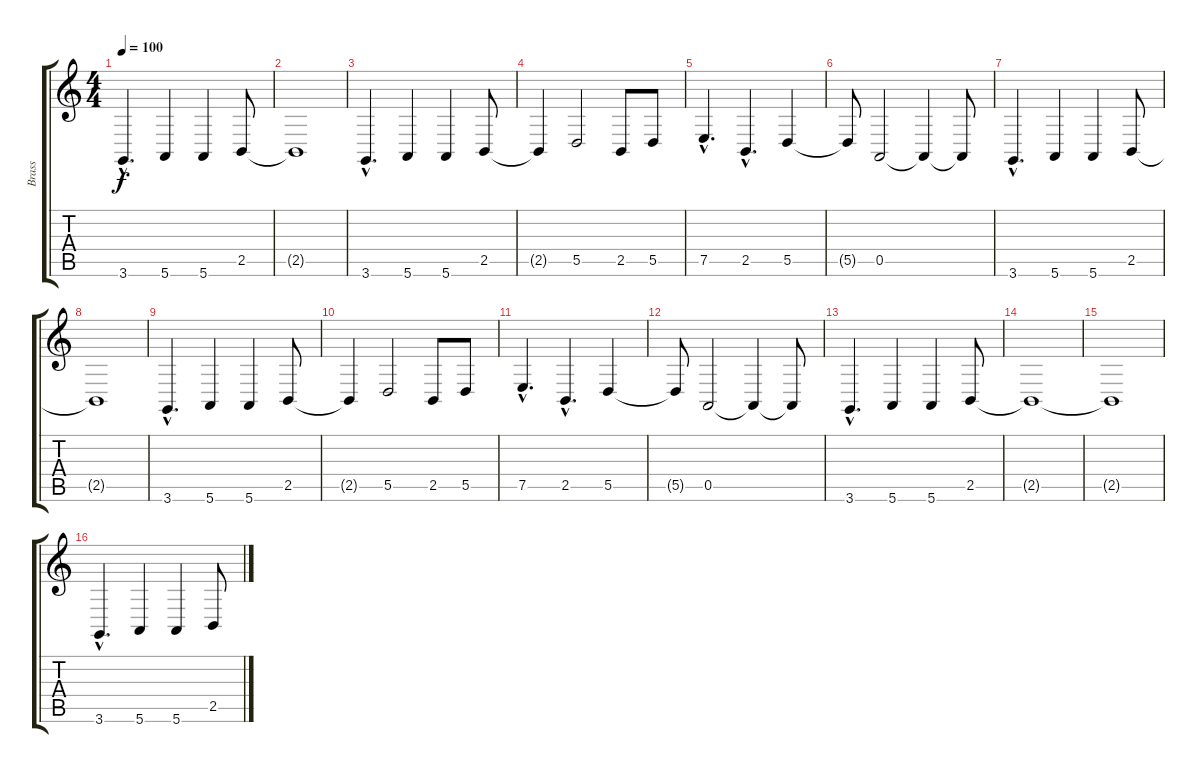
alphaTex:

\track ("Brass" "Brass") {instrument brasssection}
\staff {score tabs}
\tuning (E4 B3 G3 D3 A2 E2) {hide}
\ts (4 4)
\tempo 100
\clef g2
\ks c
3.6{hac}.4{d dy f} 5.6.4 5.6.4 2.5.8{volume 0} |
2.5{t}.1 |
3.6{hac}.4{d volume 16} 5.6.4 5.6.4 2.5.8 |
2.5{t}.4 5.5.2 2.5.8 5.5.8 |
7.5{hac}.4{d} 2.5{hac}.4{d} 5.5.4 |
5.5{t}.8 0.5.2 0.5{t}.4 0.5{t}.8 |
3.6{hac}.4{d} 5.6.4 5.6.4 2.5.8{volume 0} |
2.5{t}.1 |
3.6{hac}.4{d volume 16} 5.6.4 5.6.4 2.5.8 |
2.5{t}.4 5.5.2 2.5.8 5.5.8 |
7.5{hac}.4{d} 2.5{hac}.4{d} 5.5.4 |
5.5{t}.8 0.5.2 0.5{t}.4 0.5{t}.8 |
3.6{hac}.4{d} 5.6.4 5.6.4 2.5.8 |
2.5{t}.1 |
2.5{t}.1 |
3.6{hac}.4{d volume 16} 5.6.4 5.6.4 2.5.8
